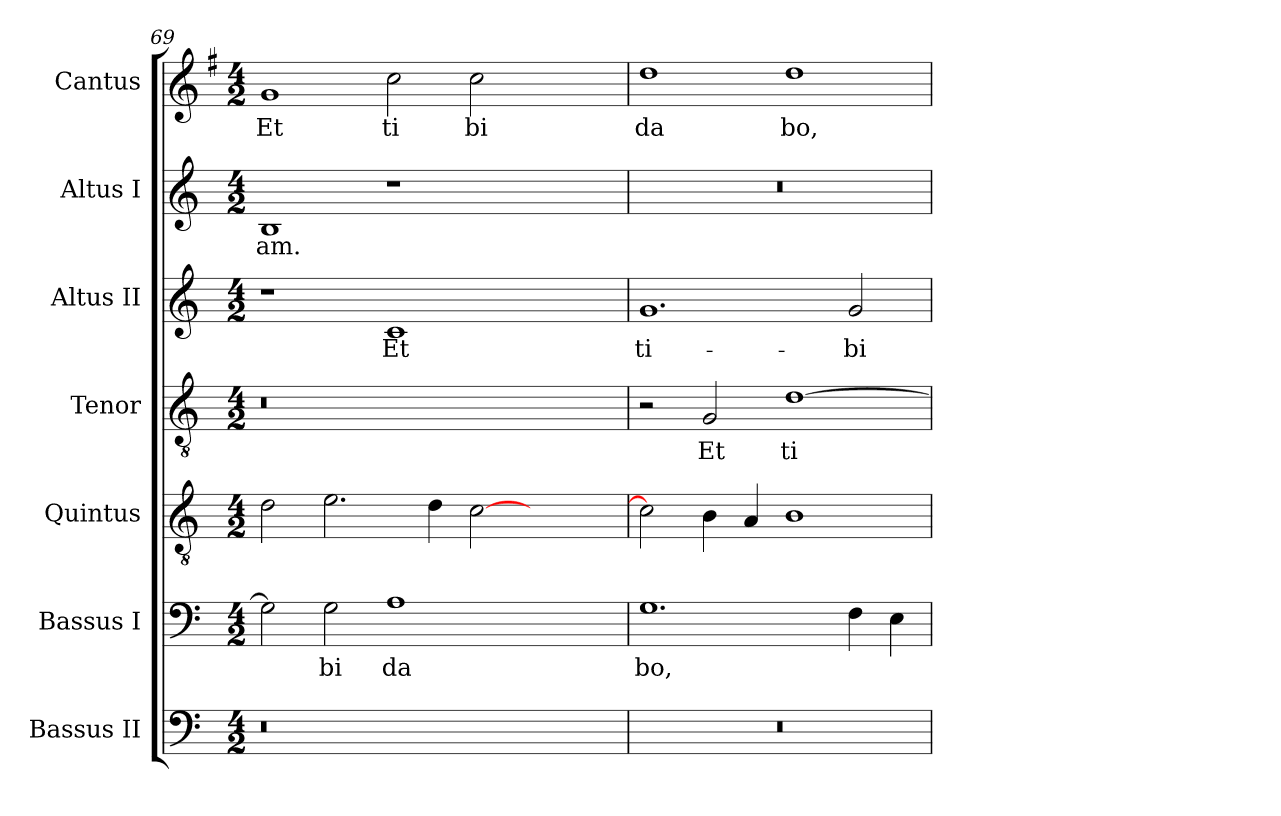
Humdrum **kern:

**kern	**kern	**text	**kern	**kern	**text	**kern	**text	**kern	**text	**kern	**text
*part7	*part6	*part6	*part5	*part4	*part4	*part3	*part3	*part2	*part2	*part1	*part1
*staff7	*staff6	*staff6	*staff5	*staff4	*staff4	*staff3	*staff3	*staff2	*staff2	*staff1	*staff1
*I"Bassus II	*I"Bassus I	*	*I"Quintus	*I"Tenor	*	*I"Altus II	*	*I"Altus I	*	*I"Cantus	*
*clefF4	*clefF4	*	*clefGv2	*clefGv2	*	*clefG2	*	*clefG2	*	*clefG2	*
*	*	*	*	*	*	*	*	*	*	*ITrd-3c-5	*
*	*	*	*	*	*	*	*	*	*	*k[]	*
*	*	*	*	*	*	*	*	*	*	*C:	*
*M4/2	*M4/2	*	*M4/2	*M4/2	*	*M4/2	*	*M4/2	*	*M4/2	*
=69	=69	=69	=69	=69	=69	=69	=69	=69	=69	=69	=69
!	!	!	!	!	!	!	!	!	!LO:LY:b:cj	!	!LO:LY:b:cj
0r	2G\]	.	2d\	0r	.	1r	.	1B	-am.	1cc	Et
!	!	!LO:LY:b:cj	!	!	!	!	!	!	!	!	!
.	2G\	bi	2.e\	.	.	.	.	.	.	.	.
!	!	!LO:LY:b:cj	!	!	!	!	!LO:LY:b:cj	!LO:N:vis=1	!	!	!LO:LY:b:cj
.	1A	da	.	.	.	1c	Et	0r	.	2ff\	ti
.	.	.	4d\	.	.	.	.	.	.	.	.
!	!	!	!	!	!	!	!	!	!	!	!LO:LY:b:cj
.	.	.	[<2c\	.	.	.	.	.	.	2ff\	bi
1ryy	1ryy	.	1ryy	1ryy	.	1ryy	.	.	.	1ryy	.
!!LO:LB:g=z
=70	=70	=70	=70	=70	=70	=70	=70	=70	=70	=70	=70
!	!	!LO:LY:b:cj	!	!	!	!	!LO:LY:b:cj	!	!	!	!LO:LY:b:cj
0r	1.G	bo,	2c\]	2r	.	1.g	ti-	0r	.	1gg	da
!	!	!	!	!	!LO:LY:b:cj	!	!	!	!	!	!
.	.	.	4B\	2G/	Et	.	.	.	.	.	.
.	.	.	4A/	.	.	.	.	.	.	.	.
!	!	!	!	!	!LO:LY:b:cj	!	!	!	!	!	!LO:LY:b:cj
.	.	.	1B	[>1d	ti-	.	.	.	.	1gg	bo,
!	!	!	!	!	!	!	!LO:LY:b:cj	!	!	!	!
.	4F\	.	.	.	.	2g/	-bi	.	.	.	.
.	4E\	.	.	.	.	.	.	.	.	.	.
=	=	=	=	=	=	=	=	=	=	=	=
*-	*-	*-	*-	*-	*-	*-	*-	*-	*-	*-	*-
